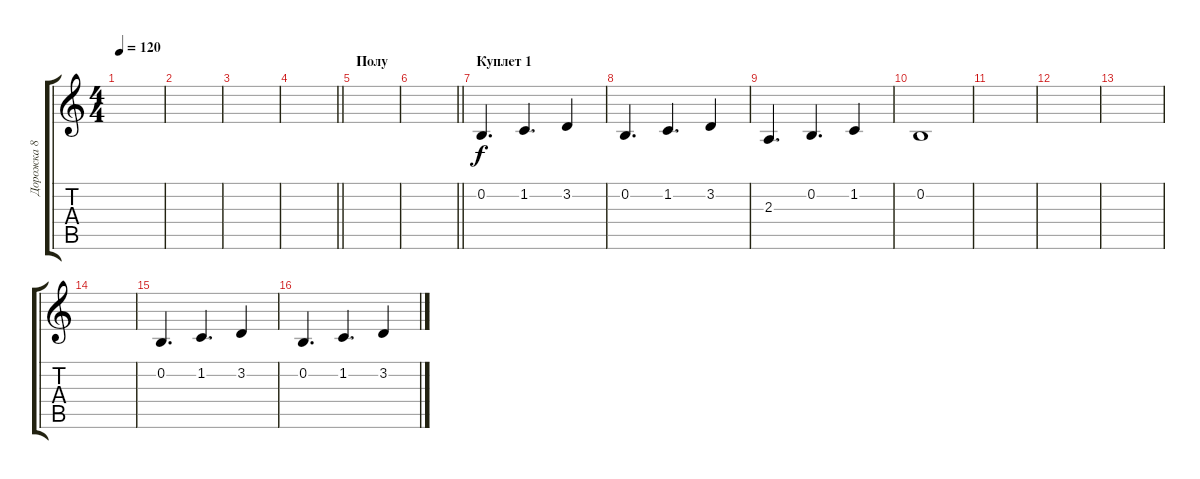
\track ("Дорожка 8" "Дорожка 8") {instrument choiraahs}
\staff {score tabs}
\tuning (E4 B3 G3 D3 A2 E2) {hide}
\ts (4 4)
\tempo 120
\clef g2
\ks c
|
|
|
\barLineRight lightlight
|
\section ("" "Полу")
|
\barLineRight lightlight
|
\section ("" "Куплет 1")
0.2.4{d} 1.2.4{d} 3.2.4 |
0.2.4{d} 1.2.4{d} 3.2.4 |
2.3.4{d} 0.2.4{d} 1.2.4 |
0.2.1 |
|
|
|
|
0.2.4{d} 1.2.4{d} 3.2.4 |
0.2.4{d} 1.2.4{d} 3.2.4
